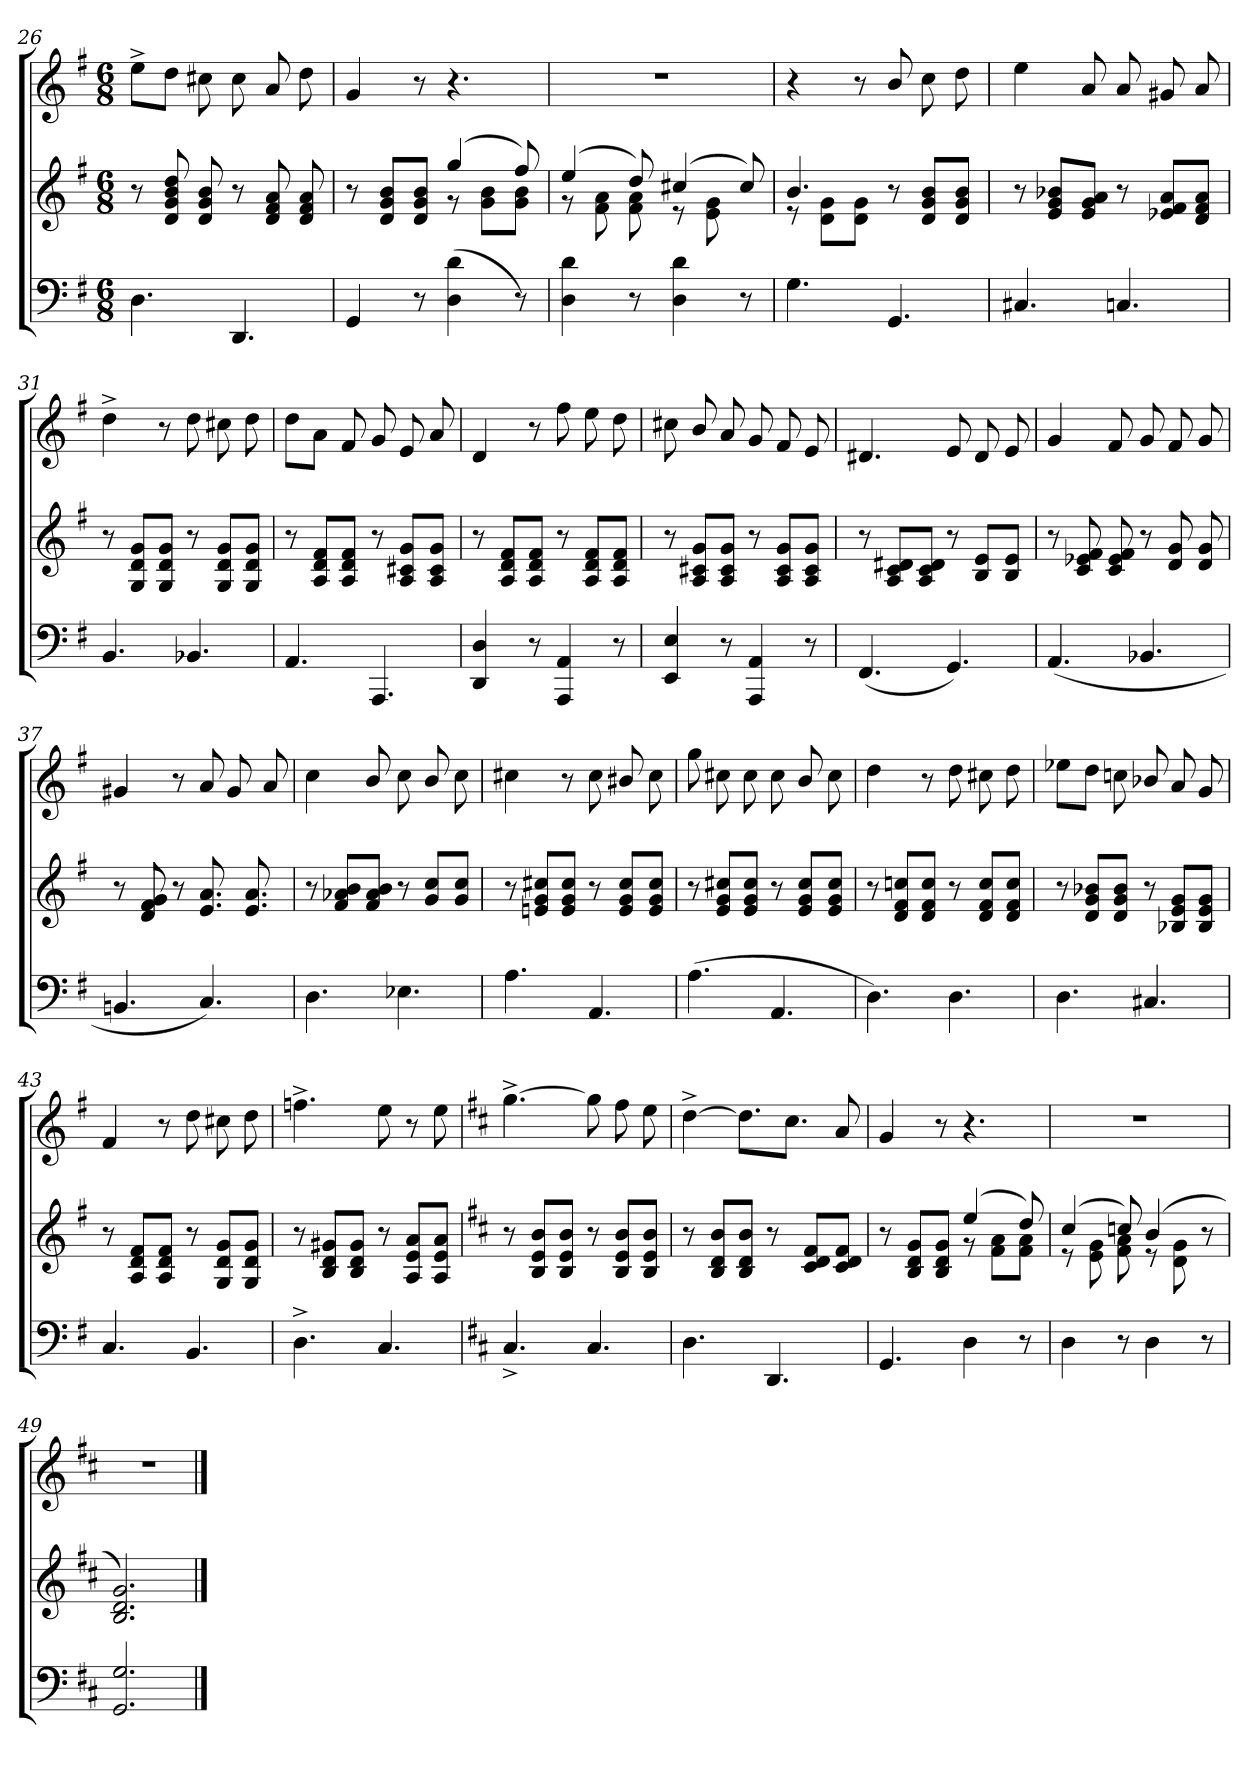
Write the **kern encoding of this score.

**kern	**kern	**kern
*part3	*part2	*part1
*staff3	*staff2	*staff1
*clefF4	*clefG2	*clefG2
*k[f#]	*k[f#]	*k[f#]
*M6/8	*M6/8	*M6/8
=26	=26	=26
4.D\	8r	8ee^\L
.	8d/ 8g/ 8b/ 8dd/	8dd\J
.	8d/ 8g/ 8b/	8cc#X\
4.DD/	8r	8cc#\
.	8d/ 8f#/ 8a/	8a/
.	8d/ 8f#/ 8a/	8dd\
=27	=27	=27
*	*^	*
4GG/	8r	4.ryy	4g/
.	8d/ 8g/ 8b/L	.	.
8r	8d/ 8g/ 8b/J	.	8r
(4D\ 4d\	(4gg/	8r	4.r
.	.	8g\ 8b\L	.
8r)	8ff#/)	8g\ 8b\J	.
=28	=28	=28	=28
4D\ 4d\	(4ee/	8r	2.r
.	.	8f#\ 8a\	.
8r	8dd/)	8f#\ 8a\	.
4D\ 4d\	(4cc#X/	8r	.
.	.	8e\ 8g\	.
8r	8cc#/)	8ryy	.
=29	=29	=29	=29
4.G\	4.b/	8r	4r
.	.	8d\ 8g\L	.
.	.	8d\ 8g\J	8r
4.GG/	8r	4.ryy	8b/
.	8d/ 8g/ 8b/L	.	8cc\
.	8d/ 8g/ 8b/J	.	8dd\
*	*v	*v	*
=30	=30	=30
4.C#X/	8r	4ee\
.	8e/ 8g/ 8b-X/L	.
.	8e/ 8g/ 8a/J	8a/
4.Cn/	8r	8a/
.	8e-X/ 8f#/ 8a/L	8g#X/
.	8d/ 8f#/ 8a/J	8a/
=31	=31	=31
4.BB/	8r	4dd^\
.	8G/ 8d/ 8g/L	.
.	8G/ 8d/ 8g/J	8r
4.BB-X/	8r	8dd\
.	8G/ 8d/ 8g/L	8cc#X\
.	8G/ 8d/ 8g/J	8dd\
=32	=32	=32
4.AA/	8r	8dd\L
.	8A/ 8d/ 8f#/L	8a\J
.	8A/ 8d/ 8f#/J	8f#/
4.AAA/	8r	8g/
.	8A/ 8c#X/ 8g/L	8e/
.	8A/ 8c#/ 8g/J	8a/
=33	=33	=33
4DD/ 4D/	8r	4d/
.	8A/ 8d/ 8f#/L	.
8r	8A/ 8d/ 8f#/J	8r
4AAA/ 4AA/	8r	8ff#\
.	8A/ 8d/ 8f#/L	8ee\
8r	8A/ 8d/ 8f#/J	8dd\
=34	=34	=34
4EE/ 4E/	8r	8cc#X\
.	8A/ 8c#X/ 8g/L	8b/
8r	8A/ 8c#/ 8g/J	8a/
4AAA/ 4AA/	8r	8g/
.	8A/ 8c#/ 8g/L	8f#/
8r	8A/ 8c#/ 8g/J	8e/
=35	=35	=35
(4.FF#/	8r	4.d#X/
.	8A/ 8c/ 8d#X/L	.
.	8A/ 8c/ 8d#/J	.
4.GG/)	8r	8e/
.	8B/ 8e/L	8d#/
.	8B/ 8e/J	8e/
=36	=36	=36
(4.AA/	8r	4g/
.	8c/ 8e-X/ 8f#/	.
.	8c/ 8e-/ 8f#/	8f#/
4.BB-X/	8r	8g/
.	8d/ 8g/	8f#/
.	8d/ 8g/	8g/
=37	=37	=37
4.BBn/	8r	4g#X/
.	8d/ 8f#/ 8g/	.
.	8r	8r
4.C/)	8.e/ 8.a/	8a/
.	.	8g#/
.	8.e/ 8.a/	.
.	.	8a/
=38	=38	=38
4.D\	8r	4cc\
.	8f#/ 8a-X/ 8b/L	.
.	8f#/ 8a-/ 8b/J	8b/
4.E-X\	8r	8cc\
.	8g/ 8cc/L	8b/
.	8g/ 8cc/J	8cc\
=39	=39	=39
4.A\	8r	4cc#X\
.	8en/ 8g/ 8cc#X/L	.
.	8e/ 8g/ 8cc#/J	8r
4.AA/	8r	8cc#\
.	8e/ 8g/ 8cc#/L	8b#X/
.	8e/ 8g/ 8cc#/J	8cc#\
=40	=40	=40
(4.A\	8r	8gg\
.	8e/ 8g/ 8cc#X/L	8cc#X\
.	8e/ 8g/ 8cc#/J	8cc#\
4.AA/	8r	8cc#\
.	8e/ 8g/ 8cc#/L	8b/
.	8e/ 8g/ 8cc#/J	8cc#\
=41	=41	=41
4.D\)	8r	4dd\
.	8d/ 8f#/ 8ccn/L	.
.	8d/ 8f#/ 8cc/J	8r
4.D\	8r	8dd\
.	8d/ 8f#/ 8cc/L	8cc#X\
.	8d/ 8f#/ 8cc/J	8dd\
=42	=42	=42
4.D\	8r	8ee-X\L
.	8d/ 8g/ 8b-X/L	8dd\J
.	8d/ 8g/ 8b-/J	8ccn\
4.C#X/	8r	8b-X/
.	8B-X/ 8e/ 8g/L	8a/
.	8B-/ 8e/ 8g/J	8g/
=43	=43	=43
4.C/	8r	4f#/
.	8A/ 8d/ 8f#/L	.
.	8A/ 8d/ 8f#/J	8r
4.BB/	8r	8dd\
.	8G/ 8d/ 8g/L	8cc#X\
.	8G/ 8d/ 8g/J	8dd\
=44	=44	=44
4.D^\	8r	4.ffn^\
.	8B/ 8d/ 8g#X/L	.
.	8B/ 8d/ 8g#/J	.
4.C/	8r	8ee\
.	8A/ 8e/ 8a/L	8r
.	8A/ 8e/ 8a/J	8ee\
=45	=45	=45
*k[f#c#]	*k[f#c#]	*k[f#c#]
4.C#^/	8r	[4.gg^\
.	8B/ 8e/ 8b/L	.
.	8B/ 8e/ 8b/J	.
4.C#/	8r	8gg\]
.	8B/ 8e/ 8b/L	8ff#\
.	8B/ 8e/ 8b/J	8ee\
=46	=46	=46
4.D\	8r	[4dd^\
.	8B/ 8d/ 8b/L	.
.	8B/ 8d/ 8b/J	8.dd\L]
4.DD/	8r	.
.	.	8.cc#\J
.	8c#/ 8d/ 8f#/L	.
.	8c#/ 8d/ 8f#/J	8a/
=47	=47	=47
*	*^	*
4.GG/	8r	4.ryy	4g/
.	8B/ 8d/ 8g/L	.	.
.	8B/ 8d/ 8g/J	.	8r
4D\	(4ee/	8r	4.r
.	.	8f#\ 8a\L	.
8r	8dd/)	8f#\ 8a\J	.
=48	=48	=48	=48
4D\	(4cc#/	8r	2.r
.	.	8e\ 8g\	.
8r	8ccn/)	8f#\ 8a\	.
4D\	(4b/	8r	.
.	.	8d\ 8g\	.
8r	8ryy	8r	.
*	*v	*v	*
=49	=49	=49
2.GG/ 2.G/	2.B/ 2.d/ 2.g/)	2.r
==	==	==
*-	*-	*-
